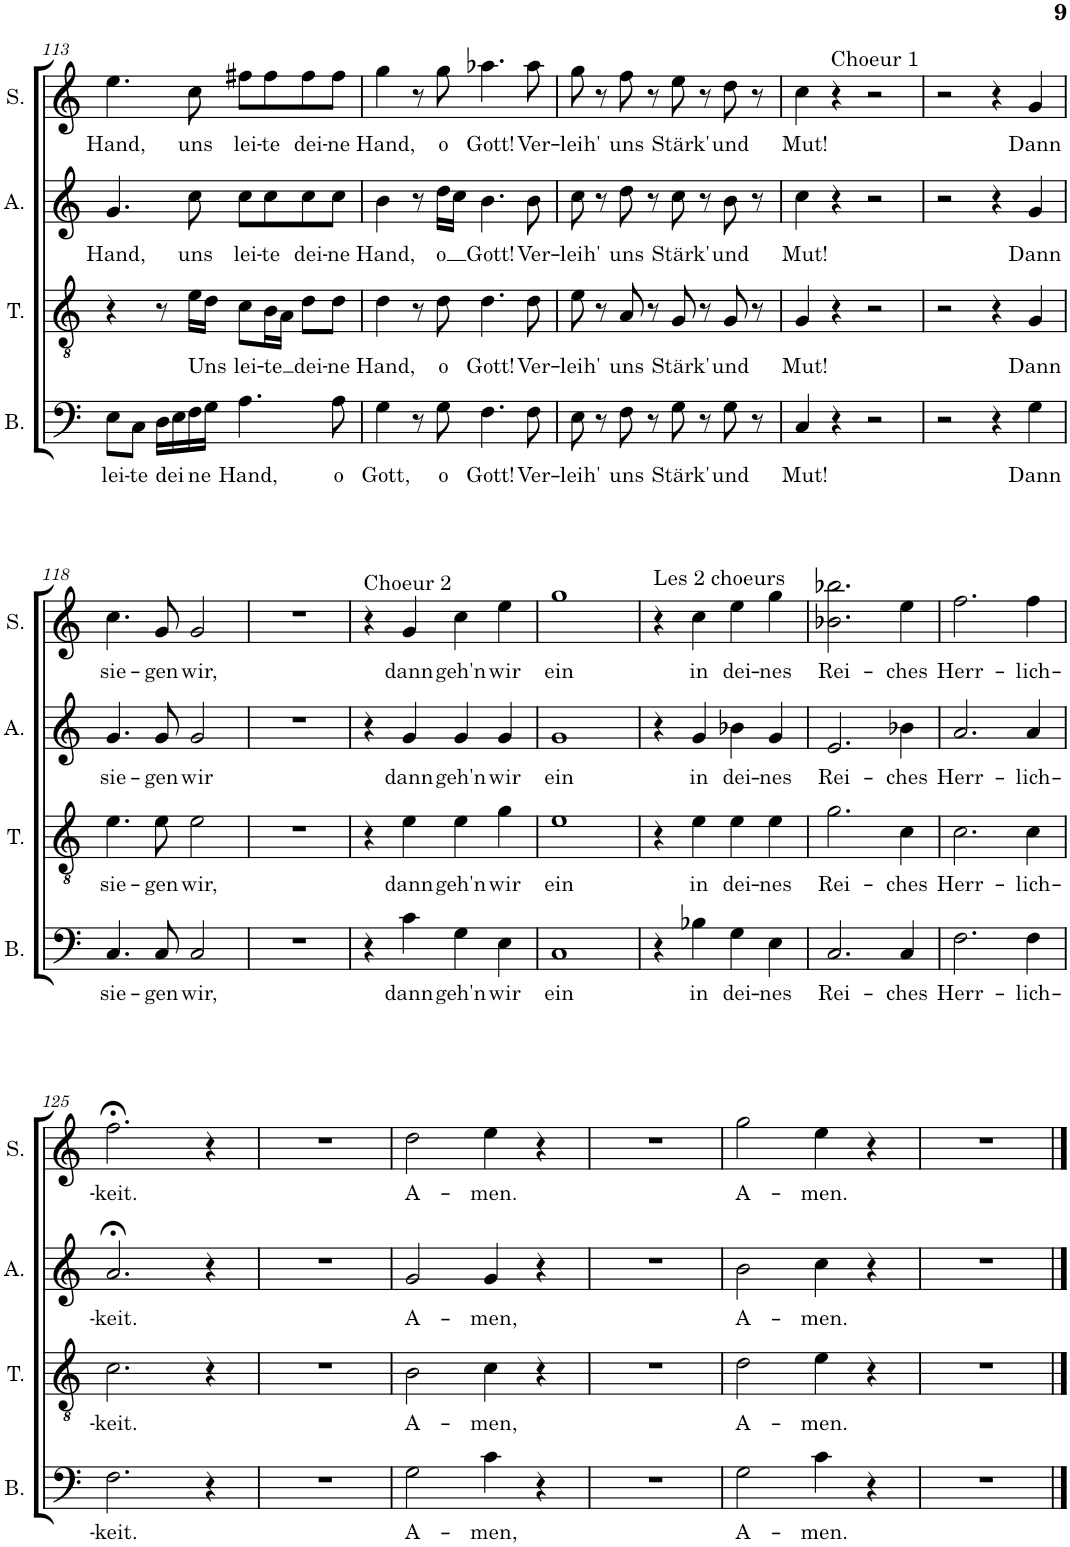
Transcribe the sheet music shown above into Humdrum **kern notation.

**kern	**text	**kern	**text	**kern	**text	**kern	**text
*part4	*part4	*part3	*part3	*part2	*part2	*part1	*part1
*staff4	*staff4	*staff3	*staff3	*staff2	*staff2	*staff1	*staff1
*I"Bass	*	*I"Tenor	*	*I"Alto	*	*I"Soprano	*
*I'B.	*	*I'T.	*	*I'A.	*	*I'S.	*
!!LO:PB:g=z
*clefF4	*	*clefGv2	*	*clefG2	*	*clefG2	*
*k[]	*	*k[]	*	*k[]	*	*k[]	*
*M4/4	*	*M4/4	*	*M4/4	*	*M4/4	*
*met(c)	*	*met(c)	*	*met(c)	*	*met(c)	*
=113	=113	=113	=113	=113	=113	=113	=113
!	!LO:LY:b	!	!	!	!LO:LY:b	!	!LO:LY:b
8E\L	lei-	4r	.	4.g/	Hand,	4.ee\	Hand,
!	!LO:LY:b	!	!	!	!	!	!
8C\J	-te	.	.	.	.	.	.
!	!LO:LY:b	!	!	!	!	!	!
16D\LL	dei	8r	.	.	.	.	.
16E\	.	.	.	.	.	.	.
!	!LO:LY:b	!	!LO:LY:b	!	!LO:LY:b	!	!LO:LY:b
16F\	ne	16e\LL	Uns	8cc\	uns	8cc\	uns
16G\JJ	.	16d\JJ	.	.	.	.	.
!	!LO:LY:b	!	!LO:LY:b	!	!LO:LY:b	!	!LO:LY:b
4.A\	Hand,	8c\L	lei-	8cc\L	lei-	8ff#X\L	lei-
!	!	!	!LO:LY:b	!	!LO:LY:b	!	!LO:LY:b
.	.	16B\L	-te	8cc\	-te	8ff#\	-te
.	.	16A\JJ	.	.	.	.	.
!	!	!	!LO:LY:b	!	!LO:LY:b	!	!LO:LY:b
.	.	8d\L	dei-	8cc\	dei-	8ff#\	dei-
!	!LO:LY:b	!	!LO:LY:b	!	!LO:LY:b	!	!LO:LY:b
8A\	o	8d\J	-ne	8cc\J	-ne	8ff#\J	-ne
=114	=114	=114	=114	=114	=114	=114	=114
!	!LO:LY:b	!	!LO:LY:b	!	!LO:LY:b	!	!LO:LY:b
4G\	Gott,	4d\	Hand,	4b\	Hand,	4gg\	Hand,
8r	.	8r	.	8r	.	8r	.
!	!LO:LY:b	!	!LO:LY:b	!	!LO:LY:b	!	!LO:LY:b
8G\	o	8d\	o	16dd\LL	o	8gg\	o
.	.	.	.	16cc\JJ	.	.	.
!	!LO:LY:b	!	!LO:LY:b	!	!LO:LY:b	!	!LO:LY:b
4.F\	Gott!	4.d\	Gott!	4.b\	Gott!	4.aa-X\	Gott!
!	!LO:LY:b	!	!LO:LY:b	!	!LO:LY:b	!	!LO:LY:b
8F\	Ver-	8d\	Ver-	8b\	Ver-	8aa-\	Ver-
=115	=115	=115	=115	=115	=115	=115	=115
!	!LO:LY:b	!	!LO:LY:b	!	!LO:LY:b	!	!LO:LY:b
8E\	-leih'	8e\	-leih'	8cc\	-leih'	8gg\	-leih'
8r	.	8r	.	8r	.	8r	.
!	!LO:LY:b	!	!LO:LY:b	!	!LO:LY:b	!	!LO:LY:b
8F\	uns	8A/	uns	8dd\	uns	8ff\	uns
8r	.	8r	.	8r	.	8r	.
!	!LO:LY:b	!	!LO:LY:b	!	!LO:LY:b	!	!LO:LY:b
8G\	Stärk'	8G/	Stärk'	8cc\	Stärk'	8ee\	Stärk'
8r	.	8r	.	8r	.	8r	.
!	!LO:LY:b	!	!LO:LY:b	!	!LO:LY:b	!	!LO:LY:b
8G\	und	8G/	und	8b\	und	8dd\	und
8r	.	8r	.	8r	.	8r	.
=116	=116	=116	=116	=116	=116	=116	=116
!	!LO:LY:b	!	!LO:LY:b	!	!LO:LY:b	!	!LO:LY:b
4C/	Mut!	4G/	Mut!	4cc\	Mut!	4cc\	Mut!
!	!	!	!	!	!	!LO:TX:a:t=Choeur 1	!
4r	.	4r	.	4r	.	4r	.
2r	.	2r	.	2r	.	2r	.
=117	=117	=117	=117	=117	=117	=117	=117
2r	.	2r	.	2r	.	2r	.
4r	.	4r	.	4r	.	4r	.
!	!LO:LY:b	!	!LO:LY:b	!	!LO:LY:b	!	!LO:LY:b
4G\	Dann	4G/	Dann	4g/	Dann	4g/	Dann
!!LO:LB:g=z
=118	=118	=118	=118	=118	=118	=118	=118
!	!LO:LY:b	!	!LO:LY:b	!	!LO:LY:b	!	!LO:LY:b
4.C/	sie-	4.e\	sie-	4.g/	sie-	4.cc\	sie-
!	!LO:LY:b	!	!LO:LY:b	!	!LO:LY:b	!	!LO:LY:b
8C/	-gen	8e\	-gen	8g/	-gen	8g/	-gen
!	!LO:LY:b	!	!LO:LY:b	!	!LO:LY:b	!	!LO:LY:b
2C/	wir,	2e\	wir,	2g/	wir	2g/	wir,
=119	=119	=119	=119	=119	=119	=119	=119
1r	.	1r	.	1r	.	1r	.
=120	=120	=120	=120	=120	=120	=120	=120
!	!	!	!	!	!	!LO:TX:a:t=Choeur 2	!
4r	.	4r	.	4r	.	4r	.
!	!LO:LY:b	!	!LO:LY:b	!	!LO:LY:b	!	!LO:LY:b
4c\	dann	4e\	dann	4g/	dann	4g/	dann
!	!LO:LY:b	!	!LO:LY:b	!	!LO:LY:b	!	!LO:LY:b
4G\	geh'n	4e\	geh'n	4g/	geh'n	4cc\	geh'n
!	!LO:LY:b	!	!LO:LY:b	!	!LO:LY:b	!	!LO:LY:b
4E\	wir	4g\	wir	4g/	wir	4ee\	wir
=121	=121	=121	=121	=121	=121	=121	=121
!	!LO:LY:b	!	!LO:LY:b	!	!LO:LY:b	!	!LO:LY:b
1C	ein	1e	ein	1g	ein	1gg	ein
=122	=122	=122	=122	=122	=122	=122	=122
!	!	!	!	!	!	!LO:TX:a:t=Les 2 choeurs	!
4r	.	4r	.	4r	.	4r	.
!	!LO:LY:b	!	!LO:LY:b	!	!LO:LY:b	!	!LO:LY:b
4B-X\	in	4e\	in	4g/	in	4cc\	in
!	!LO:LY:b	!	!LO:LY:b	!	!LO:LY:b	!	!LO:LY:b
4G\	dei-	4e\	dei-	4b-X\	dei-	4ee\	dei-
!	!LO:LY:b	!	!LO:LY:b	!	!LO:LY:b	!	!LO:LY:b
4E\	-nes	4e\	-nes	4g/	-nes	4gg\	-nes
=123	=123	=123	=123	=123	=123	=123	=123
!	!LO:LY:b	!	!LO:LY:b	!	!LO:LY:b	!	!LO:LY:b
2.C/	Rei-	2.g\	Rei-	2.e/	Rei-	2.b-X\ 2.bb-X\	Rei-
!	!LO:LY:b	!	!LO:LY:b	!	!LO:LY:b	!	!LO:LY:b
4C/	-ches	4c\	-ches	4b-X\	-ches	4ee\	-ches
=124	=124	=124	=124	=124	=124	=124	=124
!	!LO:LY:b	!	!LO:LY:b	!	!LO:LY:b	!	!LO:LY:b
2.F\	Herr-	2.c\	Herr-	2.a/	Herr-	2.ff\	Herr-
!	!LO:LY:b	!	!LO:LY:b	!	!LO:LY:b	!	!LO:LY:b
4F\	-lich-	4c\	-lich-	4a/	-lich-	4ff\	-lich-
!!LO:LB:g=z
=125	=125	=125	=125	=125	=125	=125	=125
!	!LO:LY:b	!	!LO:LY:b	!	!LO:LY:b	!	!LO:LY:b
2.F\	-keit.	2.c\	-keit.	2.a;</	-keit.	2.ff;<\	-keit.
4r	.	4r	.	4r	.	4r	.
=126	=126	=126	=126	=126	=126	=126	=126
1r	.	1r	.	1r	.	1r	.
=127	=127	=127	=127	=127	=127	=127	=127
!	!LO:LY:b	!	!LO:LY:b	!	!LO:LY:b	!	!LO:LY:b
2G\	A-	2B\	A-	2g/	A-	2dd\	A-
!	!LO:LY:b	!	!LO:LY:b	!	!LO:LY:b	!	!LO:LY:b
4c\	-men,	4c\	-men,	4g/	-men,	4ee\	-men.
4r	.	4r	.	4r	.	4r	.
=128	=128	=128	=128	=128	=128	=128	=128
1r	.	1r	.	1r	.	1r	.
=129	=129	=129	=129	=129	=129	=129	=129
!	!LO:LY:b	!	!LO:LY:b	!	!LO:LY:b	!	!LO:LY:b
2G\	A-	2d\	A-	2b\	A-	2gg\	A-
!	!LO:LY:b	!	!LO:LY:b	!	!LO:LY:b	!	!LO:LY:b
4c\	-men.	4e\	-men.	4cc\	-men.	4ee\	-men.
4r	.	4r	.	4r	.	4r	.
=130	=130	=130	=130	=130	=130	=130	=130
1r	.	1r	.	1r	.	1r	.
==	==	==	==	==	==	==	==
*-	*-	*-	*-	*-	*-	*-	*-
